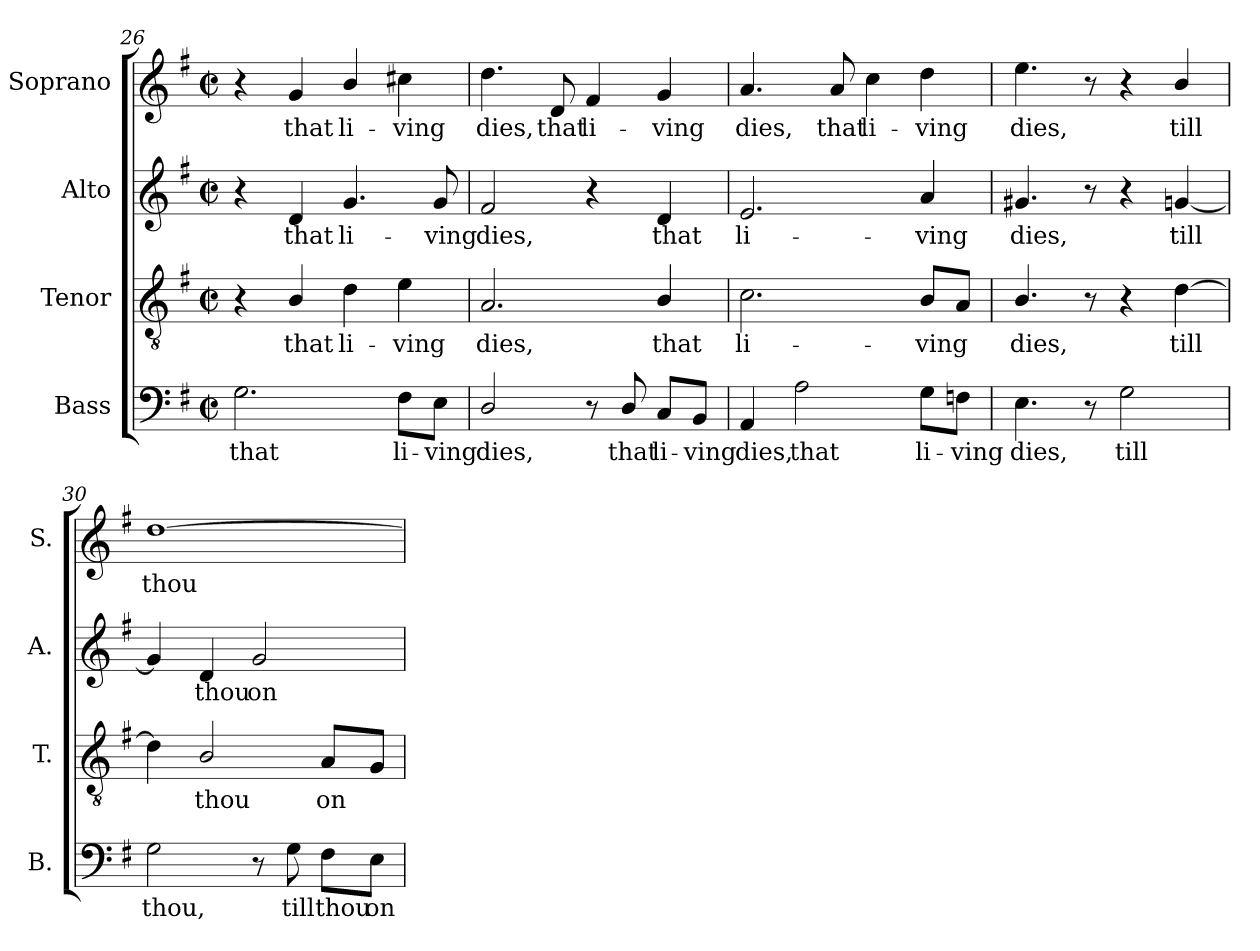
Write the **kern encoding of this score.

**kern	**text	**kern	**text	**kern	**text	**kern	**text
*part4	*part4	*part3	*part3	*part2	*part2	*part1	*part1
*staff4	*staff4	*staff3	*staff3	*staff2	*staff2	*staff1	*staff1
*I"Bass	*	*I"Tenor	*	*I"Alto	*	*I"Soprano	*
*I'B.	*	*I'T.	*	*I'A.	*	*I'S.	*
*clefF4	*	*clefGv2	*	*clefG2	*	*clefG2	*
*	*	*ITrd7c12	*	*	*	*	*
*k[f#]	*	*k[f#]	*	*k[f#]	*	*k[f#]	*
*G:	*	*G:	*	*G:	*	*G:	*
*M2/2	*	*M2/2	*	*M2/2	*	*M2/2	*
*met(c|)	*	*met(c|)	*	*met(c|)	*	*met(c|)	*
=26	=26	=26	=26	=26	=26	=26	=26
!	!LO:LY:b:color=#000000	!	!	!	!	!	!
2.Gi\	that	4r	.	4r	.	4r	.
!	!	!	!LO:LY:b:color=#000000	!	!	!	!
!	!	!	!	!	!LO:LY:b:color=#000000	!	!
!	!	!	!	!	!	!	!LO:LY:b:color=#000000
.	.	4BBi/	that	4di/	that	4gi/	that
!	!	!	!LO:LY:b:color=#000000	!	!	!	!
!	!	!	!	!	!LO:LY:b:color=#000000	!	!
!	!	!	!	!	!	!	!LO:LY:b:color=#000000
.	.	4Di\	li-	4.gi/	li-	4bi/	li-
!	!LO:LY:b:color=#000000	!	!	!	!	!	!
!	!	!	!LO:LY:b:color=#000000	!	!	!	!
!	!	!	!	!	!	!	!LO:LY:b:color=#000000
8F#i\L	li-	4Ei\	-ving	.	.	4cc#Xi\	-ving
!	!LO:LY:b:color=#000000	!	!	!	!	!	!
!	!	!	!	!	!LO:LY:b:color=#000000	!	!
8Ei\J	-ving	.	.	8gi/	-ving	.	.
!!LO:PB:g=z
=27	=27	=27	=27	=27	=27	=27	=27
!	!LO:LY:b:color=#000000	!	!	!	!	!	!
!	!	!	!LO:LY:b:color=#000000	!	!	!	!
!	!	!	!	!	!LO:LY:b:color=#000000	!	!
!	!	!	!	!	!	!	!LO:LY:b:color=#000000
2Di/	dies,	2.AAi/	dies,	2f#i/	dies,	4.ddi\	dies,
!	!	!	!	!	!	!	!LO:LY:b:color=#000000
.	.	.	.	.	.	8di/	that
!	!	!	!	!	!	!	!LO:LY:b:color=#000000
8r	.	.	.	4r	.	4f#i/	li-
!	!LO:LY:b:color=#000000	!	!	!	!	!	!
8Di/	that	.	.	.	.	.	.
!	!LO:LY:b:color=#000000	!	!	!	!	!	!
!	!	!	!LO:LY:b:color=#000000	!	!	!	!
!	!	!	!	!	!LO:LY:b:color=#000000	!	!
!	!	!	!	!	!	!	!LO:LY:b:color=#000000
8Ci/L	li-	4BBi/	that	4di/	that	4gi/	-ving
!	!LO:LY:b:color=#000000	!	!	!	!	!	!
8BBi/J	-ving	.	.	.	.	.	.
=28	=28	=28	=28	=28	=28	=28	=28
!	!LO:LY:b:color=#000000	!	!	!	!	!	!
!	!	!	!LO:LY:b:color=#000000	!	!	!	!
!	!	!	!	!	!LO:LY:b:color=#000000	!	!
!	!	!	!	!	!	!	!LO:LY:b:color=#000000
4AAi/	dies,	2.Ci\	li-	2.ei/	li-	4.ai/	dies,
!	!LO:LY:b:color=#000000	!	!	!	!	!	!
2Ai\	that	.	.	.	.	.	.
!	!	!	!	!	!	!	!LO:LY:b:color=#000000
.	.	.	.	.	.	8ai/	that
!	!	!	!	!	!	!	!LO:LY:b:color=#000000
.	.	.	.	.	.	4cci\	li-
!	!LO:LY:b:color=#000000	!	!	!	!	!	!
!	!	!	!LO:LY:b:color=#000000	!	!	!	!
!	!	!	!	!	!LO:LY:b:color=#000000	!	!
!	!	!	!	!	!	!	!LO:LY:b:color=#000000
8Gi\L	li-	8BBi/L	-ving	4ai/	-ving	4ddi\	-ving
!	!LO:LY:b:color=#000000	!	!	!	!	!	!
8Fni\J	-ving	8AAi/J	.	.	.	.	.
=29	=29	=29	=29	=29	=29	=29	=29
!	!LO:LY:b:color=#000000	!	!	!	!	!	!
!	!	!	!LO:LY:b:color=#000000	!	!	!	!
!	!	!	!	!	!LO:LY:b:color=#000000	!	!
!	!	!	!	!	!	!	!LO:LY:b:color=#000000
4.Ei\	dies,	4.BBi/	dies,	4.g#Xi/	dies,	4.eei\	dies,
8r	.	8r	.	8r	.	8r	.
!	!LO:LY:b:color=#000000	!	!	!	!	!	!
2Gi\	till	4r	.	4r	.	4r	.
!	!	!	!LO:LY:b:color=#000000	!	!	!	!
!	!	!	!	!	!LO:LY:b:color=#000000	!	!
!	!	!	!	!	!	!	!LO:LY:b:color=#000000
.	.	[4Di\	till	[4gni/	till	4bi/	till
=30	=30	=30	=30	=30	=30	=30	=30
!	!LO:LY:b:color=#000000	!	!	!	!	!	!
!	!	!	!	!	!	!	!LO:LY:b:color=#000000
2Gi\	thou,	4Di\]	.	4gi/]	.	[1ddi	thou
!	!	!	!LO:LY:b:color=#000000	!	!	!	!
!	!	!	!	!	!LO:LY:b:color=#000000	!	!
.	.	2BBi/	thou	4di/	thou	.	.
!	!	!	!	!	!LO:LY:b:color=#000000	!	!
8r	.	.	.	2gi/	on	.	.
!	!LO:LY:b:color=#000000	!	!	!	!	!	!
8Gi\	till	.	.	.	.	.	.
!	!LO:LY:b:color=#000000	!	!	!	!	!	!
!	!	!	!LO:LY:b:color=#000000	!	!	!	!
8F#i\L	thou	8AAi/L	on	.	.	.	.
!	!LO:LY:b:color=#000000	!	!	!	!	!	!
8Ei\J	on	8GGi/J	.	.	.	.	.
=	=	=	=	=	=	=	=
*-	*-	*-	*-	*-	*-	*-	*-
